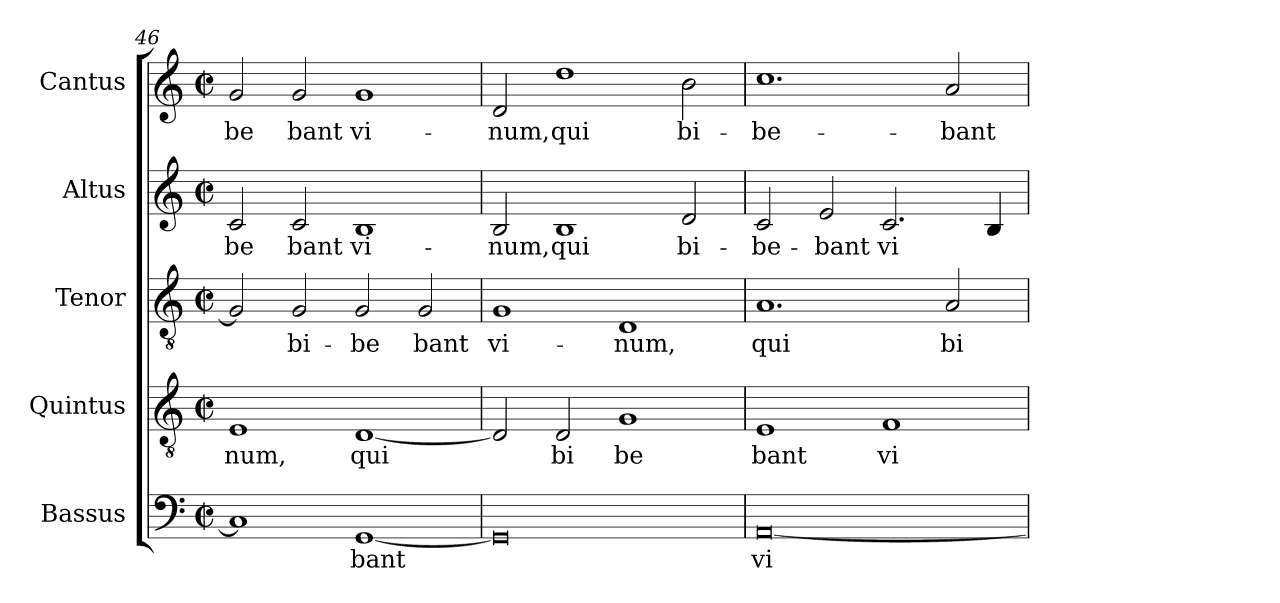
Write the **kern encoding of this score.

**kern	**text	**kern	**text	**kern	**text	**kern	**text	**kern	**text
*part5	*part5	*part4	*part4	*part3	*part3	*part2	*part2	*part1	*part1
*staff5	*staff5	*staff4	*staff4	*staff3	*staff3	*staff2	*staff2	*staff1	*staff1
*I"Bassus	*	*I"Quintus	*	*I"Tenor	*	*I"Altus	*	*I"Cantus	*
*clefF4	*	*clefGv2	*	*clefGv2	*	*clefG2	*	*clefG2	*
*k[]	*	*k[]	*	*k[]	*	*k[]	*	*k[]	*
*C:	*	*C:	*	*C:	*	*C:	*	*C:	*
*M2/2	*	*M2/2	*	*M2/2	*	*M2/2	*	*M2/2	*
*met(c|)	*	*met(c|)	*	*met(c|)	*	*met(c|)	*	*met(c|)	*
=46	=46	=46	=46	=46	=46	=46	=46	=46	=46
!	!LO:LY:b:cj	!	!LO:LY:b:cj	!	!LO:LY:b:cj	!	!LO:LY:b:cj	!	!LO:LY:b:cj
1C]	.	1E	num,	2G/]	.	2c/	-be	2g/	-be
!	!	!	!	!	!LO:LY:b:cj	!	!LO:LY:b:cj	!	!LO:LY:b:cj
.	.	.	.	2G/	bi-	2c/	bant	2g/	bant
!	!LO:LY:b:cj	!	!LO:LY:b:cj	!	!LO:LY:b:cj	!	!LO:LY:b:cj	!	!LO:LY:b:cj
[<1GG	bant	[<1D	qui	2G/	-be	1B	vi-	1g	vi-
!	!	!	!	!	!LO:LY:b:cj	!	!	!	!
.	.	.	.	2G/	bant	.	.	.	.
=47	=47	=47	=47	=47	=47	=47	=47	=47	=47
!	!LO:LY:b:cj	!	!LO:LY:b:cj	!	!LO:LY:b:cj	!	!LO:LY:b:cj	!	!LO:LY:b:cj
0GG]	.	2D/]	.	1G	vi-	2B/	-num,	2d/	-num,
!	!	!	!LO:LY:b:cj	!	!	!	!LO:LY:b:cj	!	!LO:LY:b:cj
.	.	2D/	bi	.	.	1B	qui	1dd	qui
!	!	!	!LO:LY:b:cj	!	!LO:LY:b:cj	!	!	!	!
.	.	1G	be	1D	-num,	.	.	.	.
!	!	!	!	!	!	!	!LO:LY:b:cj	!	!LO:LY:b:cj
.	.	.	.	.	.	2d/	bi-	2b\	bi-
=48	=48	=48	=48	=48	=48	=48	=48	=48	=48
!	!LO:LY:b:cj	!	!LO:LY:b:cj	!	!LO:LY:b:cj	!	!LO:LY:b:cj	!	!LO:LY:b:cj
[<0AA	vi	1E	bant	1.A	qui	2c/	-be-	1.cc	-be-
!	!	!	!	!	!	!	!LO:LY:b:cj	!	!
.	.	.	.	.	.	2e/	-bant	.	.
!	!	!	!LO:LY:b:cj	!	!	!	!LO:LY:b:cj	!	!
.	.	1F	vi	.	.	2.c/	vi-	.	.
!	!	!	!	!	!LO:LY:b:cj	!	!	!	!LO:LY:b:cj
.	.	.	.	2A/	bi-	.	.	2a/	-bant
!	!	!	!	!	!	!	!LO:LY:b:cj	!	!
.	.	.	.	.	.	4B/	--	.	.
=	=	=	=	=	=	=	=	=	=
*-	*-	*-	*-	*-	*-	*-	*-	*-	*-
